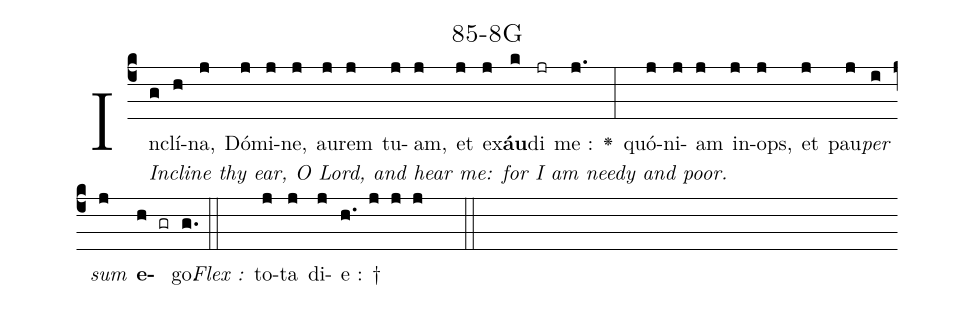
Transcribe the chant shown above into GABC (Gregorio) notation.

name: 85-8G;
%%
(c4) In[Incline thy ear, O Lord, and hear me: for I am needy and poor.](g)clí(h)na,(j) Dó(j)mi(j)ne,(j) au(j)rem(j) tu(j)am,(j) et(j) ex(j)<b>áu</b>(k)di(jr) me :(j.) <v>\greheightstar</v>(:) quó(j)ni(j)am(j) in(j)ops,(j) et(j) pau(j)<i>per</i>(i) <i>sum</i>(j) <b>e</b>(h gr)go.(g.) (::)
<i>Flex :</i>()  to(j)ta(j) di(j)e : †(h. j j j  ::)
